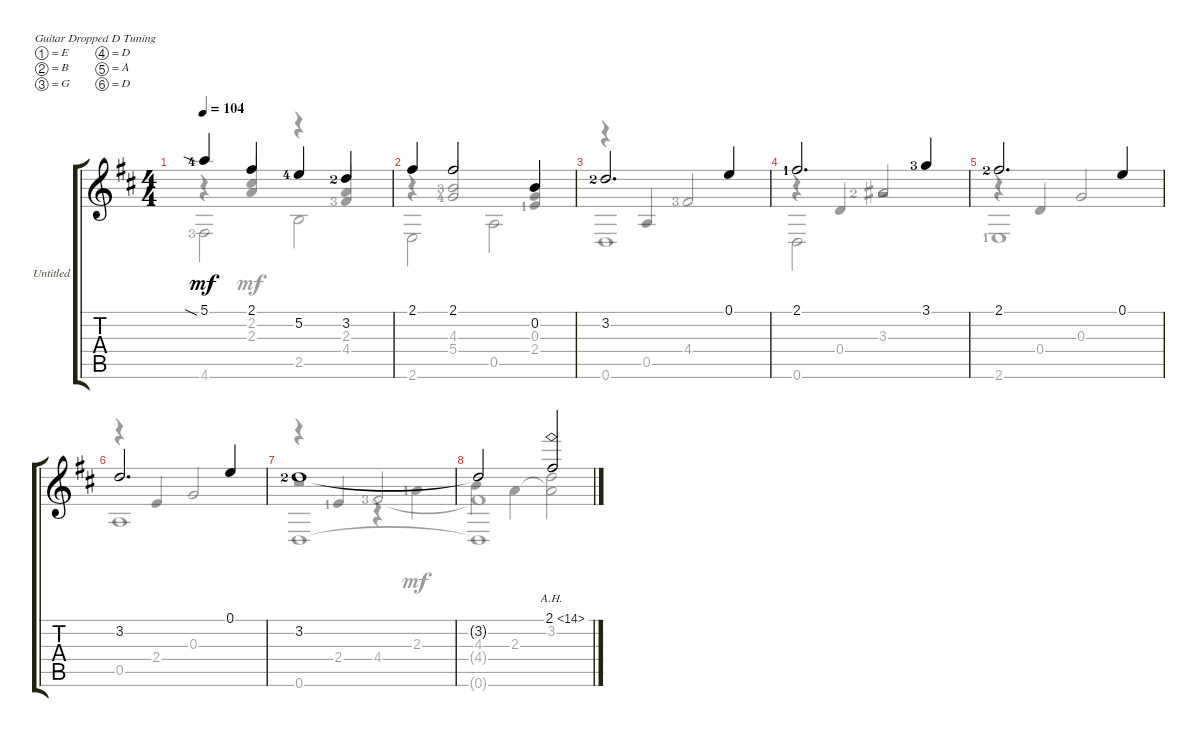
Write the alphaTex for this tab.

\bracketExtendMode groupsimilarinstruments
\firstSystemTrackNameOrientation horizontal
\otherSystemsTrackNameOrientation horizontal
\track ("Untitled" "Untitled") {instrument acousticguitarnylon}
\staff {score tabs}
\tuning (E4 B3 G3 D3 A2 D2)
\voice
\ts (4 4)
\tempo 104
\clef g2
\ks bminor
5.1{sia lf 5}.4{dy mf} 2.1.4 5.2{lf 5}.4 3.2{lf 3}.4 |
2.1.4 2.1.2 0.2.4 |
3.2{lf 3}.2{d} 0.1.4 |
2.1{lf 2}.2{d} 3.1{lf 4}.4 |
2.1{lf 3}.2{d} 0.1.4 |
3.2.2{d} 0.1.4 |
3.2{lf 3}.1 |
3.2{t}.2 2.1{ah 12}.2 |
\voice
\clef g2
\ottava regular
\simile none
\ks bminor
r.4{dy mf beam invert} (2.2 2.3).4{beam invert} r.4{beam invert} (2.3 4.4{lf 4}).4{beam invert} |
r.4 (4.3{lf 4} 5.4{lf 5}).2{beam invert} (0.3 2.4{lf 2}).4{beam invert} |
r.4{beam invert} 0.5.4{beam invert} 4.4{lf 4}.2{beam invert} |
r.4{beam invert} 0.4.4{beam invert} 3.3{lf 3}.2{beam invert} |
r.4{beam invert} 0.4.4{beam invert} 0.3.2{beam invert} |
r.4{beam invert} 2.4.4{beam invert} 0.3.2{beam invert} |
r.4{beam invert} 2.4{lf 2}.4{beam invert} 4.4{lf 4}.2{beam invert} |
4.4{t}.1 |
\voice
\clef g2
\ottava regular
\simile none
\ks bminor
4.6{lf 4}.2{dy mf} 2.5.2 |
2.6.2 0.5.2 |
0.6.1 |
0.6.2 r.2 |
2.6{lf 2}.1 |
0.5.1 |
0.6.1 |
0.6{t}.1 |
\voice
\clef g2
\ottava regular
\simile none
\ks bminor
|
|
|
|
|
|
r.2 r.4 2.3{lf 2}.4 |
4.3.4 2.3.4 (2.3{t} 3.2).2 |
